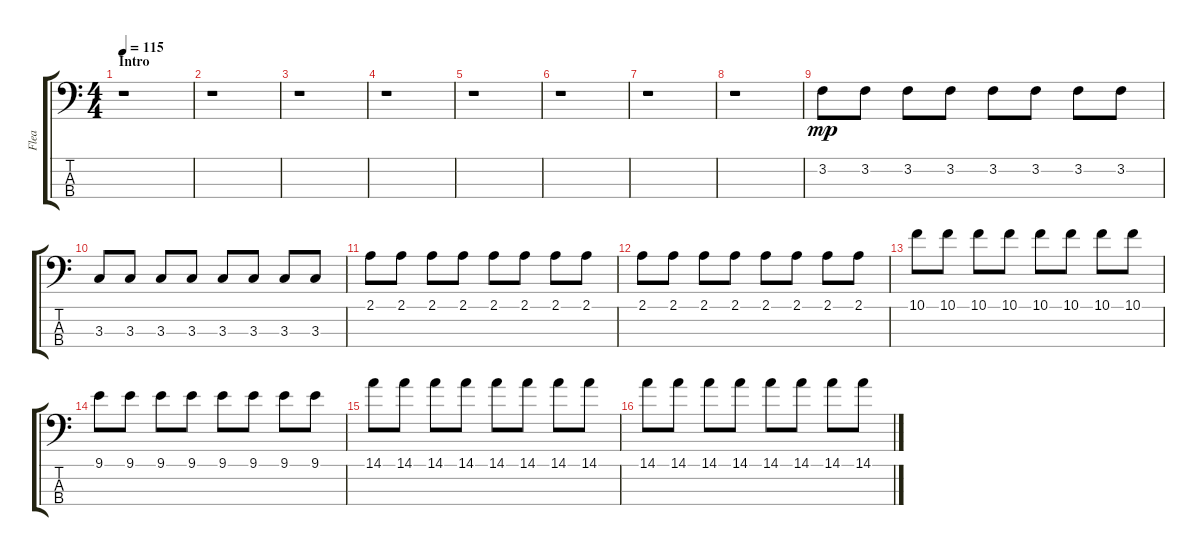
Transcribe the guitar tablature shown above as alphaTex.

\track ("Flea" "Flea") {instrument electricbassfinger}
\staff {score tabs}
\tuning (G2 D2 A1 D1) {hide}
\ts (4 4)
\section ("" "Intro")
\tempo 115
\clef f4
\ks c
r.1{dy mp instrument electricbassfinger} |
r.1 |
r.1 |
r.1 |
r.1 |
r.1 |
r.1 |
r.1 |
3.2.8 3.2.8 3.2.8 3.2.8 3.2.8 3.2.8 3.2.8 3.2.8 |
3.3.8 3.3.8 3.3.8 3.3.8 3.3.8 3.3.8 3.3.8 3.3.8 |
2.1.8 2.1.8 2.1.8 2.1.8 2.1.8 2.1.8 2.1.8 2.1.8 |
2.1.8 2.1.8 2.1.8 2.1.8 2.1.8 2.1.8 2.1.8 2.1.8 |
10.1.8 10.1.8 10.1.8 10.1.8 10.1.8 10.1.8 10.1.8 10.1.8 |
9.1.8 9.1.8 9.1.8 9.1.8 9.1.8 9.1.8 9.1.8 9.1.8 |
14.1.8 14.1.8 14.1.8 14.1.8 14.1.8 14.1.8 14.1.8 14.1.8 |
14.1.8 14.1.8 14.1.8 14.1.8 14.1.8 14.1.8 14.1.8 14.1.8
